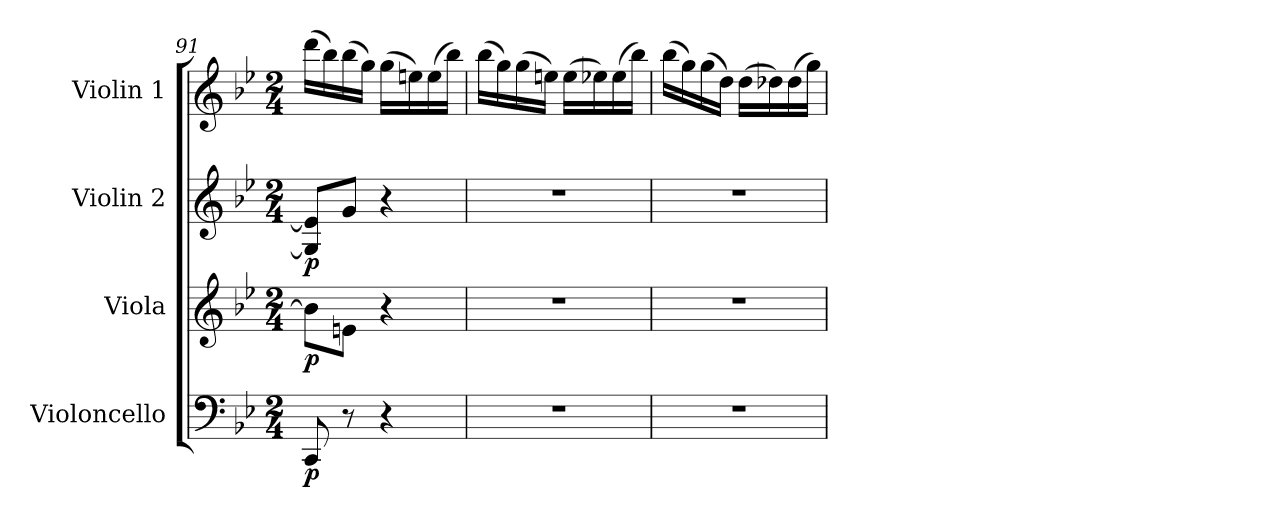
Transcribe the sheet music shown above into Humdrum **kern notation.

**kern	**dynam	**kern	**dynam	**kern	**dynam	**kern
*part4	*part4	*part3	*part3	*part2	*part2	*part1
*staff4	*staff4	*staff3	*staff3	*staff2	*staff2	*staff1
*I"Violoncello	*	*I"Viola	*	*I"Violin 2	*	*I"Violin 1
*I'Vc	*	*I'Vla	*	*I'Vln	*	*I'Vln
*clefF4	*	*clefG2	*	*clefG2	*	*clefG2
*k[b-e-]	*	*k[b-e-]	*	*k[b-e-]	*	*k[b-e-]
*M2/4	*	*M2/4	*	*M2/4	*	*M2/4
=91	=91	=91	=91	=91	=91	=91
!	!LO:DY:b	!	!LO:DY:b	!	!LO:DY:b	!
8CC/	p	8b-\L]	p	8G/] 8e/]L	p	(16ddd\LL
.	.	.	.	.	.	16bb-\)
8r	.	8en\J	.	8g/J	.	(16bb-\
.	.	.	.	.	.	16gg\JJ)
4r	.	4r	.	4r	.	(16gg\LL
.	.	.	.	.	.	16een\)
.	.	.	.	.	.	(16ee\
.	.	.	.	.	.	16bb-\JJ)
!!LO:LB:g=z
=92	=92	=92	=92	=92	=92	=92
2r	.	2r	.	2r	.	(16bb-\LL
.	.	.	.	.	.	16gg\)
.	.	.	.	.	.	(16gg\
.	.	.	.	.	.	16een\JJ)
.	.	.	.	.	.	(16ee\LL
.	.	.	.	.	.	16ee-X\)
.	.	.	.	.	.	(16ee-\
.	.	.	.	.	.	16bb-\JJ)
=93	=93	=93	=93	=93	=93	=93
2r	.	2r	.	2r	.	(16bb-\LL
.	.	.	.	.	.	16gg\)
.	.	.	.	.	.	(16gg\
.	.	.	.	.	.	16dd\JJ)
.	.	.	.	.	.	(16dd\LL
.	.	.	.	.	.	16dd-X\)
.	.	.	.	.	.	(16dd-\
.	.	.	.	.	.	16gg\JJ)
=	=	=	=	=	=	=
*-	*-	*-	*-	*-	*-	*-
